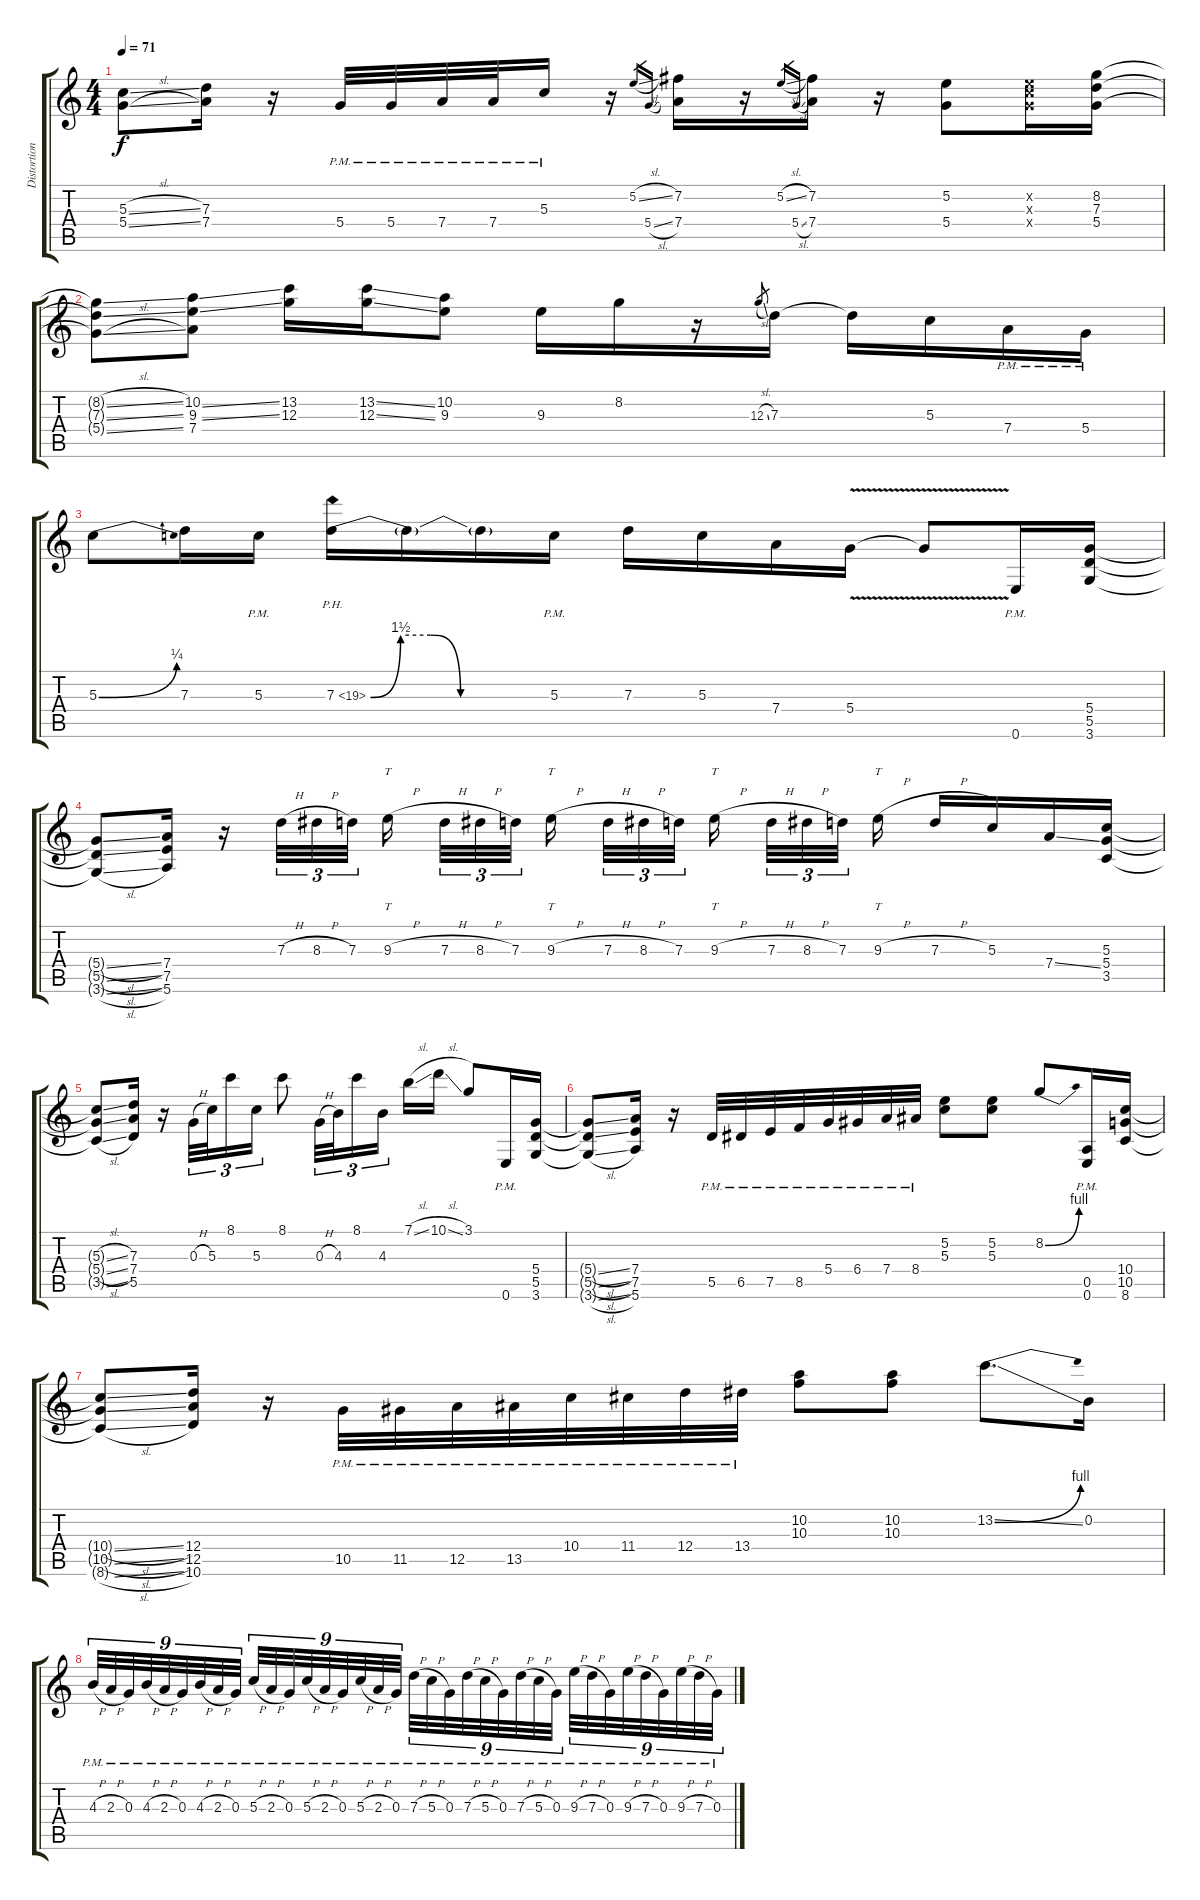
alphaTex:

\track ("Distortion 3" "Distortion") {instrument distortionguitar}
\staff {score tabs}
\tuning (E4 B3 G3 D3 A2 E2) {hide}
\ts (4 4)
\tempo 71
\clef g2
\ks c
(5.3{sl t} 5.4{sl t}).8{dy f} (7.3 7.4).16 r.16 5.4{pm}.32 5.4{pm}.32 7.4{pm}.32 7.4{pm}.32 5.3{pm}.16 r.16 5.2{sl}.16{gr} 5.4{sl}.16{gr} (7.2 7.4).16 r.16 5.2{sl}.16{gr} 5.4{sl}.16{gr} (7.2 7.4).16 r.16 (5.2 5.4).8 (5.2{x} 5.3{x} 5.4{x}).16 (8.2 7.3 5.4).16 |
(8.2{sl t} 7.3{sl t} 5.4{sl t}).8 (10.2{ss} 9.3{ss} 7.4).8 (13.2 12.3).16 (13.2{ss} 12.3{ss}).16 (10.2 9.3).8 9.3.16 8.2.16 r.16 12.3{sl}.8{gr} 7.3.16 7.3{t}.16 5.3.16 7.4{pm}.16 5.4{pm}.16 |
5.3{be (bend 0 0 60 1)}.8 7.3.16 5.3{pm}.16 7.3{be (custom 0 0 10 6 20 6 30 0 60 0) ph 12}.16 7.3{t}.16 7.3{t}.16 5.3{pm}.16 7.3.16 5.3.16 7.4.16 5.4{v}.16 5.4{t}.8 0.6{pm}.16 (5.4 5.5 3.6).16 |
(5.4{sl t} 5.5{sl t} 3.6{sl t}).8 (7.4 7.5 5.6).16 r.16 7.3{h}.32{tu (3 2)} 8.3{h}.32{tu (3 2)} 7.3.32{tu (3 2) beam splitsecondary} 9.3{h}.16{tt beam splitsecondary} 7.3{h}.32{tu (3 2)} 8.3{h}.32{tu (3 2)} 7.3.32{tu (3 2) beam splitsecondary} 9.3{h}.16{tt} 7.3{h}.32{tu (3 2)} 8.3{h}.32{tu (3 2)} 7.3.32{tu (3 2) beam splitsecondary} 9.3{h}.16{tt beam splitsecondary} 7.3{h}.32{tu (3 2)} 8.3{h}.32{tu (3 2)} 7.3.32{tu (3 2) beam splitsecondary} 9.3{h}.16{tt} 7.3{h}.16 5.3.16 7.4{ss}.16 (5.3 5.4 3.5).16 |
(5.3{sl t} 5.4{sl t} 3.5{sl t}).8 (7.3 7.4 5.5).16 r.16 0.3{h}.32{tu (3 2)} 5.3.32{tu (3 2)} 8.1.16{tu (3 2)} 5.3.16{tu (3 2)} 8.1.8 0.3{h}.32{tu (3 2)} 4.3.32{tu (3 2)} 8.1.16{tu (3 2)} 4.3.16{tu (3 2) beam splitsecondary} 7.1{sl}.16 10.1{sl}.16 3.1.8 0.6{pm}.16 (5.4 5.5 3.6).16 |
(5.4{sl t} 5.5{sl t} 3.6{sl t}).8 (7.4 7.5 5.6).16 r.16 5.5{pm}.32 6.5{pm}.32 7.5{pm}.32 8.5{pm}.32 5.4{pm}.32 6.4{pm}.32 7.4{pm}.32 8.4{pm}.32 (5.2 5.3).8 (5.2 5.3).8 8.2{be (bend 0 0 60 4)}.8 (0.5{pm} 0.6{pm}).16 (10.4 10.5 8.6).16 |
(10.4{sl t} 10.5{sl t} 8.6{sl t}).8 (12.4 12.5 10.6).16 r.16 10.5{pm}.32 11.5{pm}.32 12.5{pm}.32 13.5{pm}.32 10.4{pm}.32 11.4{pm}.32 12.4{pm}.32 13.4{pm}.32 (10.2 10.3).8 (10.2 10.3).8 13.2{be (bend 0 0 60 4) ss}.8{d} 0.2.16 |
4.3{h pm}.32{tu (9 8)} 2.3{h pm}.32{tu (9 8)} 0.3{pm}.32{tu (9 8)} 4.3{h pm}.32{tu (9 8)} 2.3{h pm}.32{tu (9 8)} 0.3{pm}.32{tu (9 8)} 4.3{h pm}.32{tu (9 8)} 2.3{h pm}.32{tu (9 8)} 0.3{pm}.32{tu (9 8)} 5.3{h pm}.32{tu (9 8)} 2.3{h pm}.32{tu (9 8)} 0.3{pm}.32{tu (9 8)} 5.3{h pm}.32{tu (9 8)} 2.3{h pm}.32{tu (9 8)} 0.3{pm}.32{tu (9 8)} 5.3{h pm}.32{tu (9 8)} 2.3{h pm}.32{tu (9 8)} 0.3{pm}.32{tu (9 8)} 7.3{h pm}.32{tu (9 8)} 5.3{h pm}.32{tu (9 8)} 0.3{pm}.32{tu (9 8)} 7.3{h pm}.32{tu (9 8)} 5.3{h pm}.32{tu (9 8)} 0.3{pm}.32{tu (9 8)} 7.3{h pm}.32{tu (9 8)} 5.3{h pm}.32{tu (9 8)} 0.3{pm}.32{tu (9 8)} 9.3{h pm}.32{tu (9 8)} 7.3{h pm}.32{tu (9 8)} 0.3{pm}.32{tu (9 8)} 9.3{h pm}.32{tu (9 8)} 7.3{h pm}.32{tu (9 8)} 0.3{pm}.32{tu (9 8)} 9.3{h pm}.32{tu (9 8)} 7.3{h pm}.32{tu (9 8)} 0.3{pm}.32{tu (9 8)}
